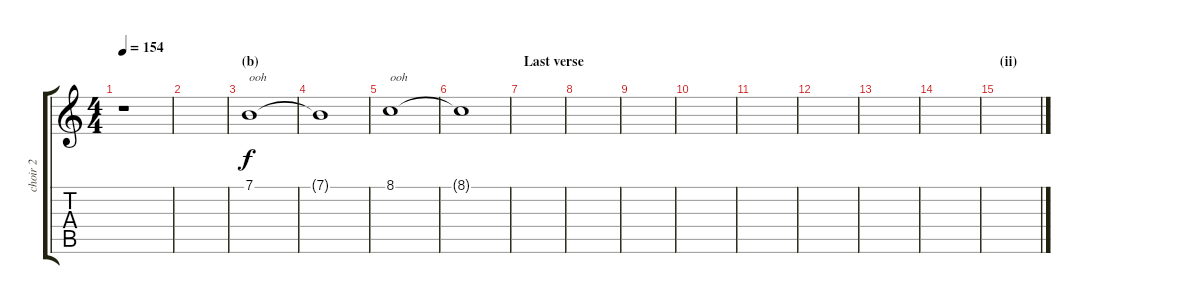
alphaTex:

\track ("choir 2" "choir 2") {instrument choiraahs}
\staff {score tabs}
\tuning (E4 B3 G3 D3 A2 E2) {hide}
\ts (4 4)
\tempo 154
\clef g2
\ks c
r.1{dy f} |
|
\section ("" "(b)")
7.1.1{txt "ooh"} |
7.1{t}.1 |
8.1.1{txt "ooh"} |
8.1{t}.1 |
\section ("" "Last verse")
|
|
|
|
|
|
|
|
\section ("" "(ii)")
